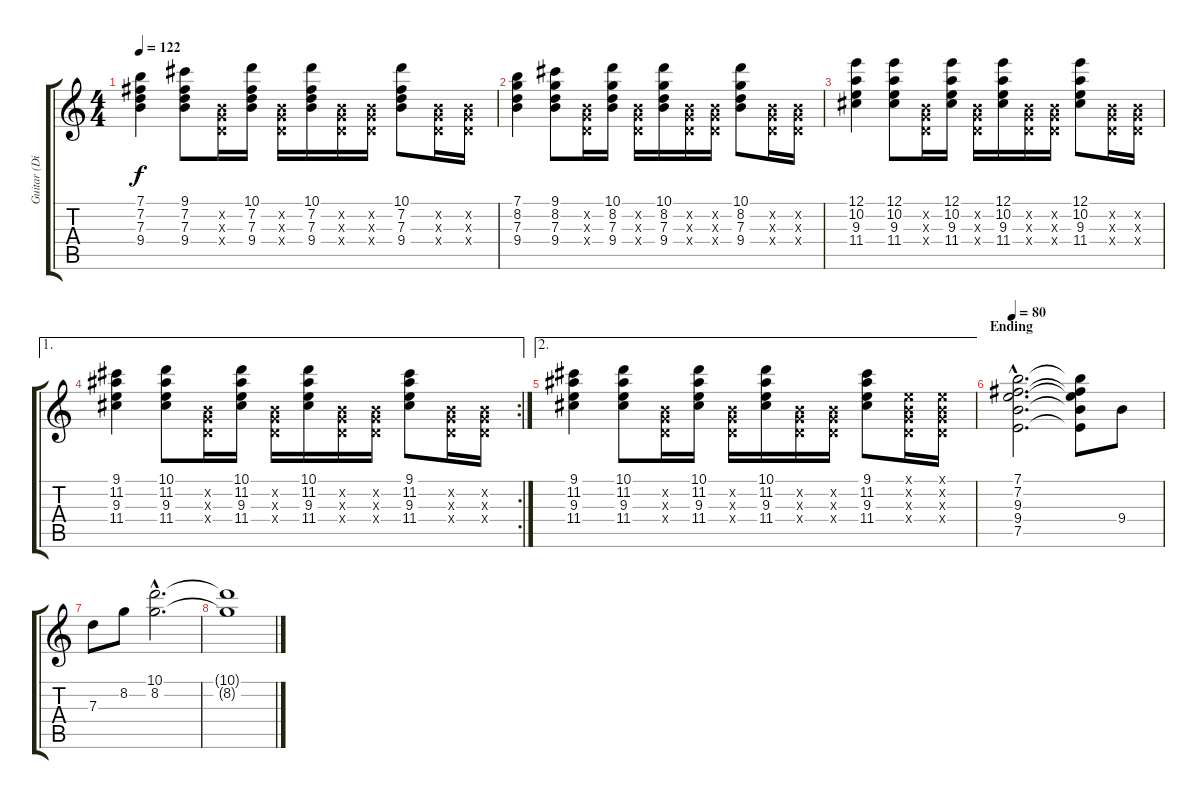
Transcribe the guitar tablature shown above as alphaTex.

\track ("Guitar (Die)" "Guitar (Di") {instrument electricguitarclean}
\staff {score tabs}
\tuning (E4 B3 G3 D3 A2 E2) {hide}
\ts (4 4)
\tempo 122
\clef g2
\ks c
(7.1 7.2 7.3 9.4).4{dy f} (9.1 7.2 7.3 9.4).8 (0.2{x} 0.3{x} 0.4{x}).16 (10.1 7.2 7.3 9.4).16 (0.2{x} 0.3{x} 0.4{x}).16 (10.1 7.2 7.3 9.4).16 (0.2{x} 0.3{x} 0.4{x}).16 (0.2{x} 0.3{x} 0.4{x}).16 (10.1 7.2 7.3 9.4).8 (0.2{x} 0.3{x} 0.4{x}).16 (0.2{x} 0.3{x} 0.4{x}).16 |
(7.1 8.2 7.3 9.4).4 (9.1 8.2 7.3 9.4).8 (0.2{x} 0.3{x} 0.4{x}).16 (10.1 8.2 7.3 9.4).16 (0.2{x} 0.3{x} 0.4{x}).16 (10.1 8.2 7.3 9.4).16 (0.2{x} 0.3{x} 0.4{x}).16 (0.2{x} 0.3{x} 0.4{x}).16 (10.1 8.2 7.3 9.4).8 (0.2{x} 0.3{x} 0.4{x}).16 (0.2{x} 0.3{x} 0.4{x}).16 |
(12.1 10.2 9.3 11.4).4 (12.1 10.2 9.3 11.4).8 (0.2{x} 0.3{x} 0.4{x}).16 (12.1 10.2 9.3 11.4).16 (0.2{x} 0.3{x} 0.4{x}).16 (12.1 10.2 9.3 11.4).16 (0.2{x} 0.3{x} 0.4{x}).16 (0.2{x} 0.3{x} 0.4{x}).16 (12.1 10.2 9.3 11.4).8 (0.2{x} 0.3{x} 0.4{x}).16 (0.2{x} 0.3{x} 0.4{x}).16 |
\ae 1
\rc 2
(9.1 11.2 9.3 11.4).4 (10.1 11.2 9.3 11.4).8 (0.2{x} 0.3{x} 0.4{x}).16 (10.1 11.2 9.3 11.4).16 (0.2{x} 0.3{x} 0.4{x}).16 (10.1 11.2 9.3 11.4).16 (0.2{x} 0.3{x} 0.4{x}).16 (0.2{x} 0.3{x} 0.4{x}).16 (9.1 11.2 9.3 11.4).8 (0.2{x} 0.3{x} 0.4{x}).16 (0.2{x} 0.3{x} 0.4{x}).16 |
\ae 2
(9.1 11.2 9.3 11.4).4 (10.1 11.2 9.3 11.4).8 (0.2{x} 0.3{x} 0.4{x}).16 (10.1 11.2 9.3 11.4).16 (0.2{x} 0.3{x} 0.4{x}).16 (10.1 11.2 9.3 11.4).16 (0.2{x} 0.3{x} 0.4{x}).16 (0.2{x} 0.3{x} 0.4{x}).16 (9.1 11.2 9.3 11.4).8 (0.1{x} 0.2{x} 0.3{x} 0.4{x}).16 (0.1{x} 0.2{x} 0.3{x} 0.4{x}).16 |
\section ("" "Ending")
\tempo 80
(7.1{hac} 7.2{hac} 9.3{hac} 9.4{hac} 7.5{hac}).2{d} (7.1{t} 7.2{t} 9.3{t} 9.4{t} 7.5{t}).8 9.4.8 |
7.3.8 8.2.8 (10.1{hac} 8.2{hac}).2{d} |
(10.1{t} 8.2{t}).1
